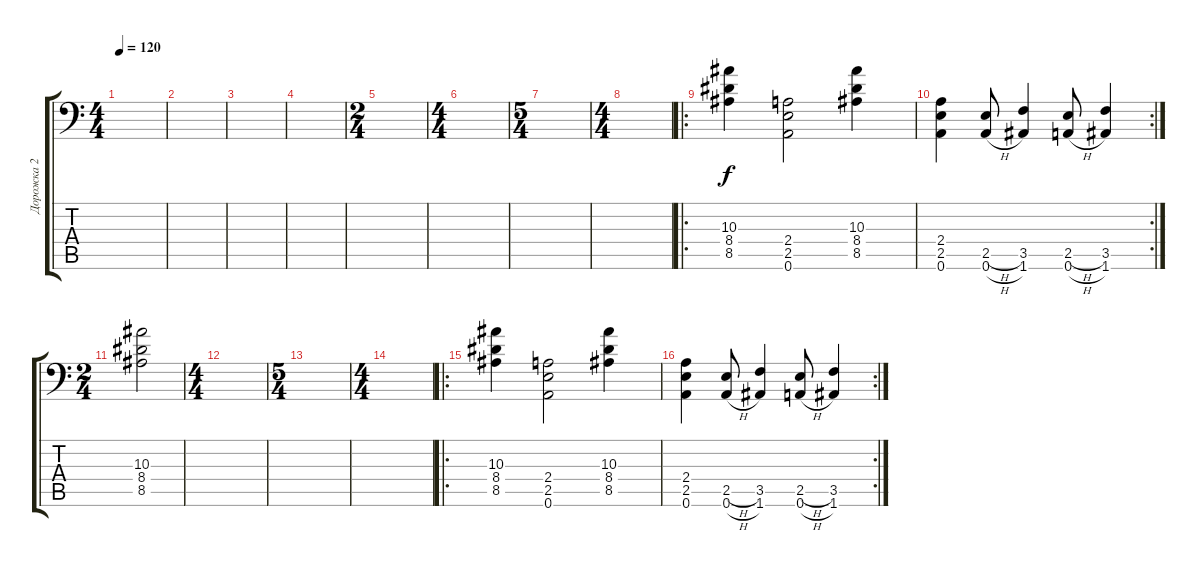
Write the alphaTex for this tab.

\track ("Дорожка 2" "Дорожка 2") {instrument distortionguitar}
\staff {score tabs}
\tuning (A3 E3 C3 G2 D2 A1) {hide}
\ts (4 4)
\tempo 120
\clef f4
\ks c
|
|
|
|
\ts (2 4)
|
\ts (4 4)
|
\ts (5 4)
|
\ts (4 4)
|
\ro
(10.3 8.4 8.5).4 (2.4 2.5 0.6).2 (10.3 8.4 8.5).4 |
\rc 2
(2.4 2.5 0.6).4 (2.5{h} 0.6{h}).8 (3.5 1.6).4 (2.5{h} 0.6{h}).8 (3.5 1.6).4 |
\ts (2 4)
(10.3 8.4 8.5).2 |
\ts (4 4)
|
\ts (5 4)
|
\ts (4 4)
|
\ro
(10.3 8.4 8.5).4 (2.4 2.5 0.6).2 (10.3 8.4 8.5).4 |
\rc 2
(2.4 2.5 0.6).4 (2.5{h} 0.6{h}).8 (3.5 1.6).4 (2.5{h} 0.6{h}).8 (3.5 1.6).4
